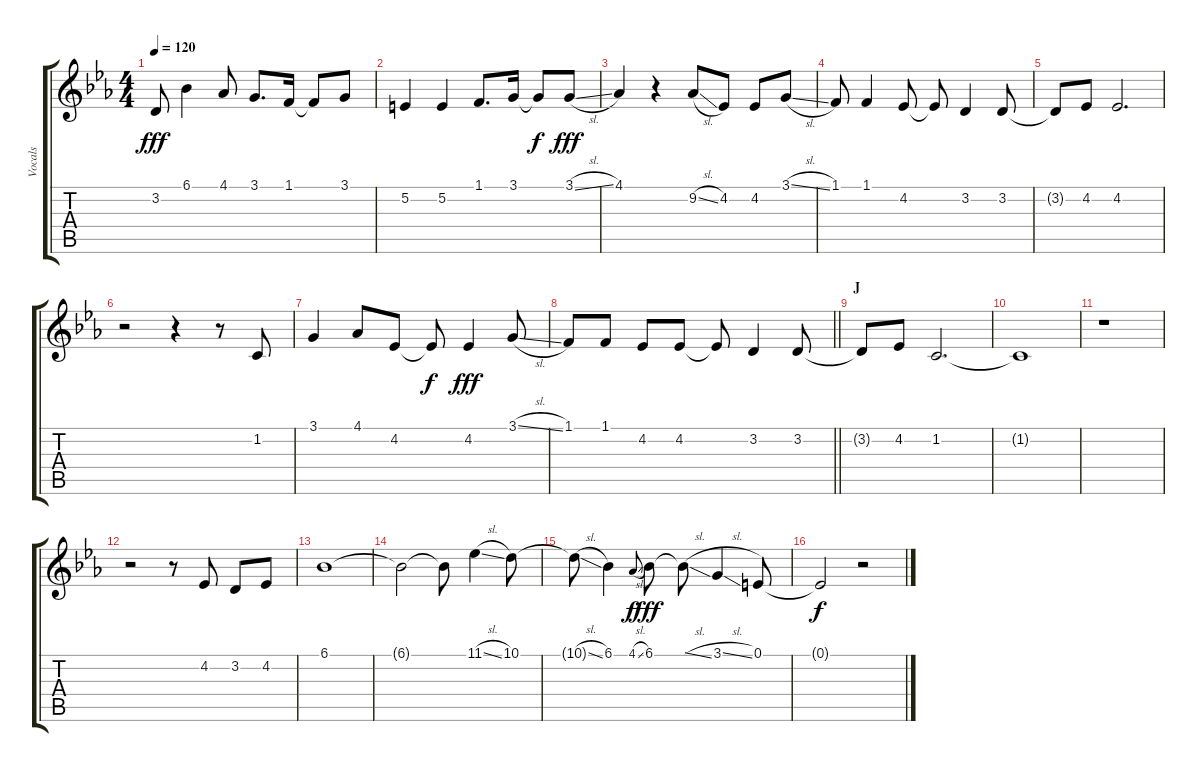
\track ("Vocals" "Vocals") {instrument voiceoohs}
\staff {score tabs}
\tuning (E4 B3 G3 D3 A2 E2) {hide}
\ts (4 4)
\tempo 120
\clef g2
\ks eb
3.2{t}.8{dy fff} 6.1.4 4.1.8 3.1.8{d} 1.1.16 1.1{t}.8 3.1.8 |
5.2.4 5.2.4 1.1.8{d} 3.1.16 3.1{t}.8{dy f} 3.1{sl}.8{dy fff} |
4.1.4 r.4 9.2{sl}.8 4.2.8 4.2.8 3.1{sl}.8 |
1.1.8 1.1.4 4.2.8 4.2{t}.8 3.2.4 3.2.8 |
3.2{t}.8 4.2.8 4.2.2{d} |
r.2 r.4 r.8 1.2.8 |
3.1.4 4.1.8 4.2.8 4.2{t}.8{dy f} 4.2.4{dy fff} 3.1{sl}.8 |
\barLineRight lightlight
1.1.8 1.1.8 4.2.8 4.2.8 4.2{t}.8 3.2.4 3.2.8 |
\section ("" "J")
3.2{t}.8 4.2.8 1.2.2{d} |
1.2{t}.1 |
r.1 |
r.2 r.8 4.2.8 3.2.8 4.2.8 |
6.1.1 |
6.1{t}.2 6.1{t}.8 11.1{sl}.4 10.1.8 |
10.1{sl t}.8 6.1.4 4.1{sl}.8{gr onbeat dy f} 6.1.8{dy fff} 6.1{sl t}.8 3.1{sl}.4 0.1.8 |
0.1{t}.2{dy f} r.2
